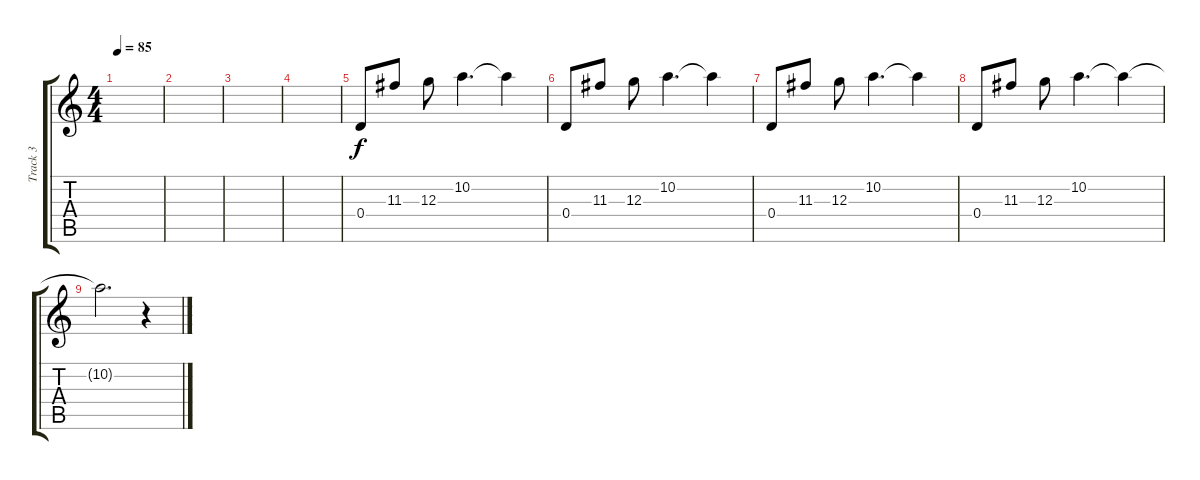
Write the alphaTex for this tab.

\track ("Track 3" "Track 3") {instrument electricguitarjazz}
\staff {score tabs}
\tuning (E4 B3 G3 D3 A2 D2) {hide}
\ts (4 4)
\tempo 85
\clef g2
\ks c
|
|
|
|
0.4.8 11.3.8 12.3.8 10.2.4{d} 10.2{t}.4 |
0.4.8 11.3.8 12.3.8 10.2.4{d} 10.2{t}.4 |
0.4.8 11.3.8 12.3.8 10.2.4{d} 10.2{t}.4 |
0.4.8 11.3.8 12.3.8 10.2.4{d} 10.2{t}.4 |
10.2{t}.2{d} r.4
